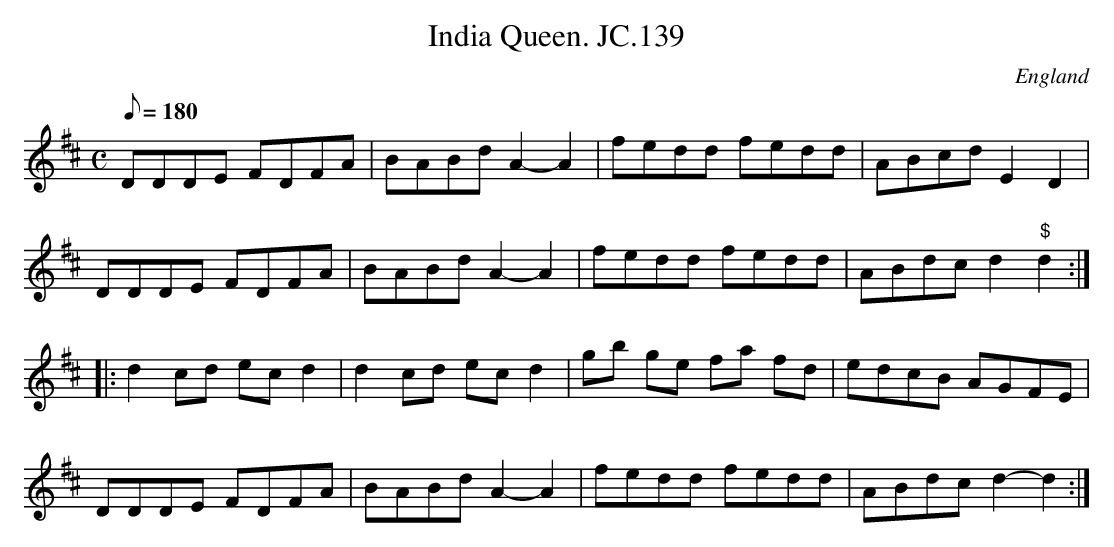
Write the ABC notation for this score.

X:1
T:India Queen. JC.139
M:C
L:1/8
Q:180
O:England
K:D
DDDE FDFA|BABdA2-A2|fedd fedd|ABcdE2D2|!
DDDE FDFA|BABdA2-A2|fedd fedd|ABdcd2"$"d2:|:!
d2cd ecd2|d2cd ecd2|gb ge fa fd|edcB AGFE|!
DDDE FDFA|BABdA2-A2|fedd fedd|ABdcd2-d2:|
